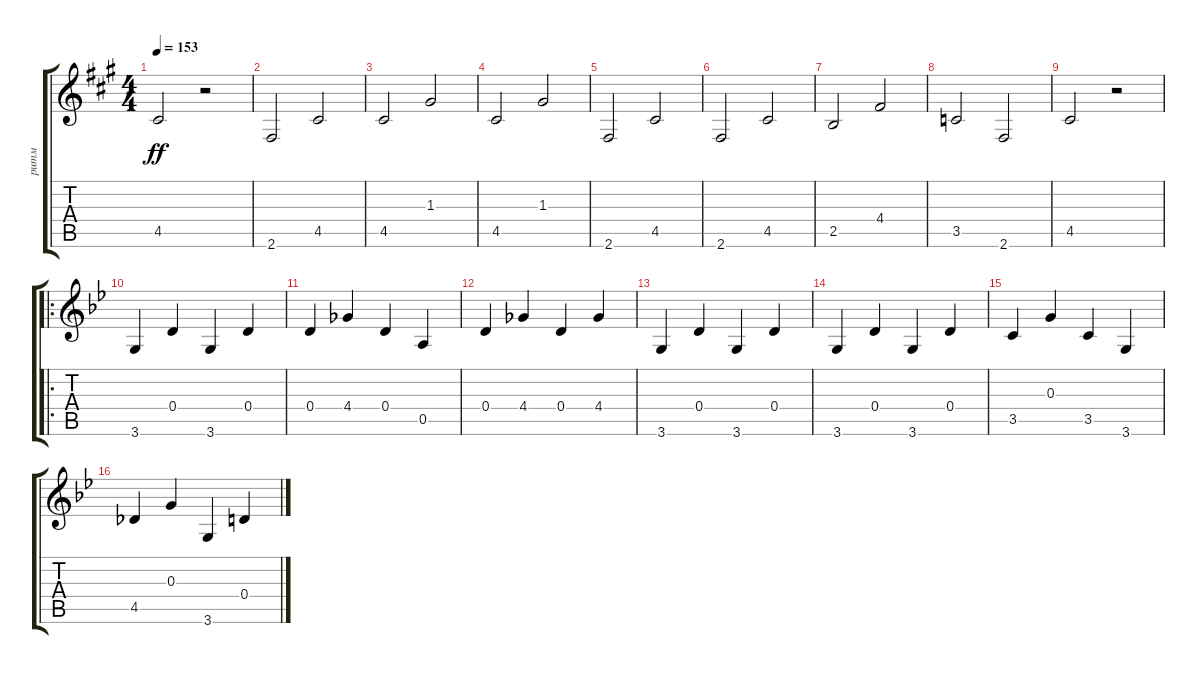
\track ("ритм" "ритм") {instrument acousticguitarsteel}
\staff {score tabs}
\tuning (E4 B3 G3 D3 A2 E2) {hide}
\ts (4 4)
\tempo 153
\clef g2
\ks f#minor
4.5.2{dy ff} r.2 |
2.6.2 4.5.2 |
4.5.2 1.3.2 |
4.5.2 1.3.2 |
2.6.2 4.5.2 |
2.6.2 4.5.2 |
2.5.2 4.4.2 |
3.5.2 2.6.2 |
4.5.2 r.2 |
\ro
\ks gminor
3.6.4 0.4.4 3.6.4 0.4.4 |
0.4.4 4.4.4 0.4.4 0.5.4 |
0.4.4 4.4.4 0.4.4 4.4.4 |
3.6.4 0.4.4 3.6.4 0.4.4 |
3.6.4 0.4.4 3.6.4 0.4.4 |
3.5.4 0.3.4 3.5.4 3.6.4 |
4.5.4 0.3.4 3.6.4 0.4.4
